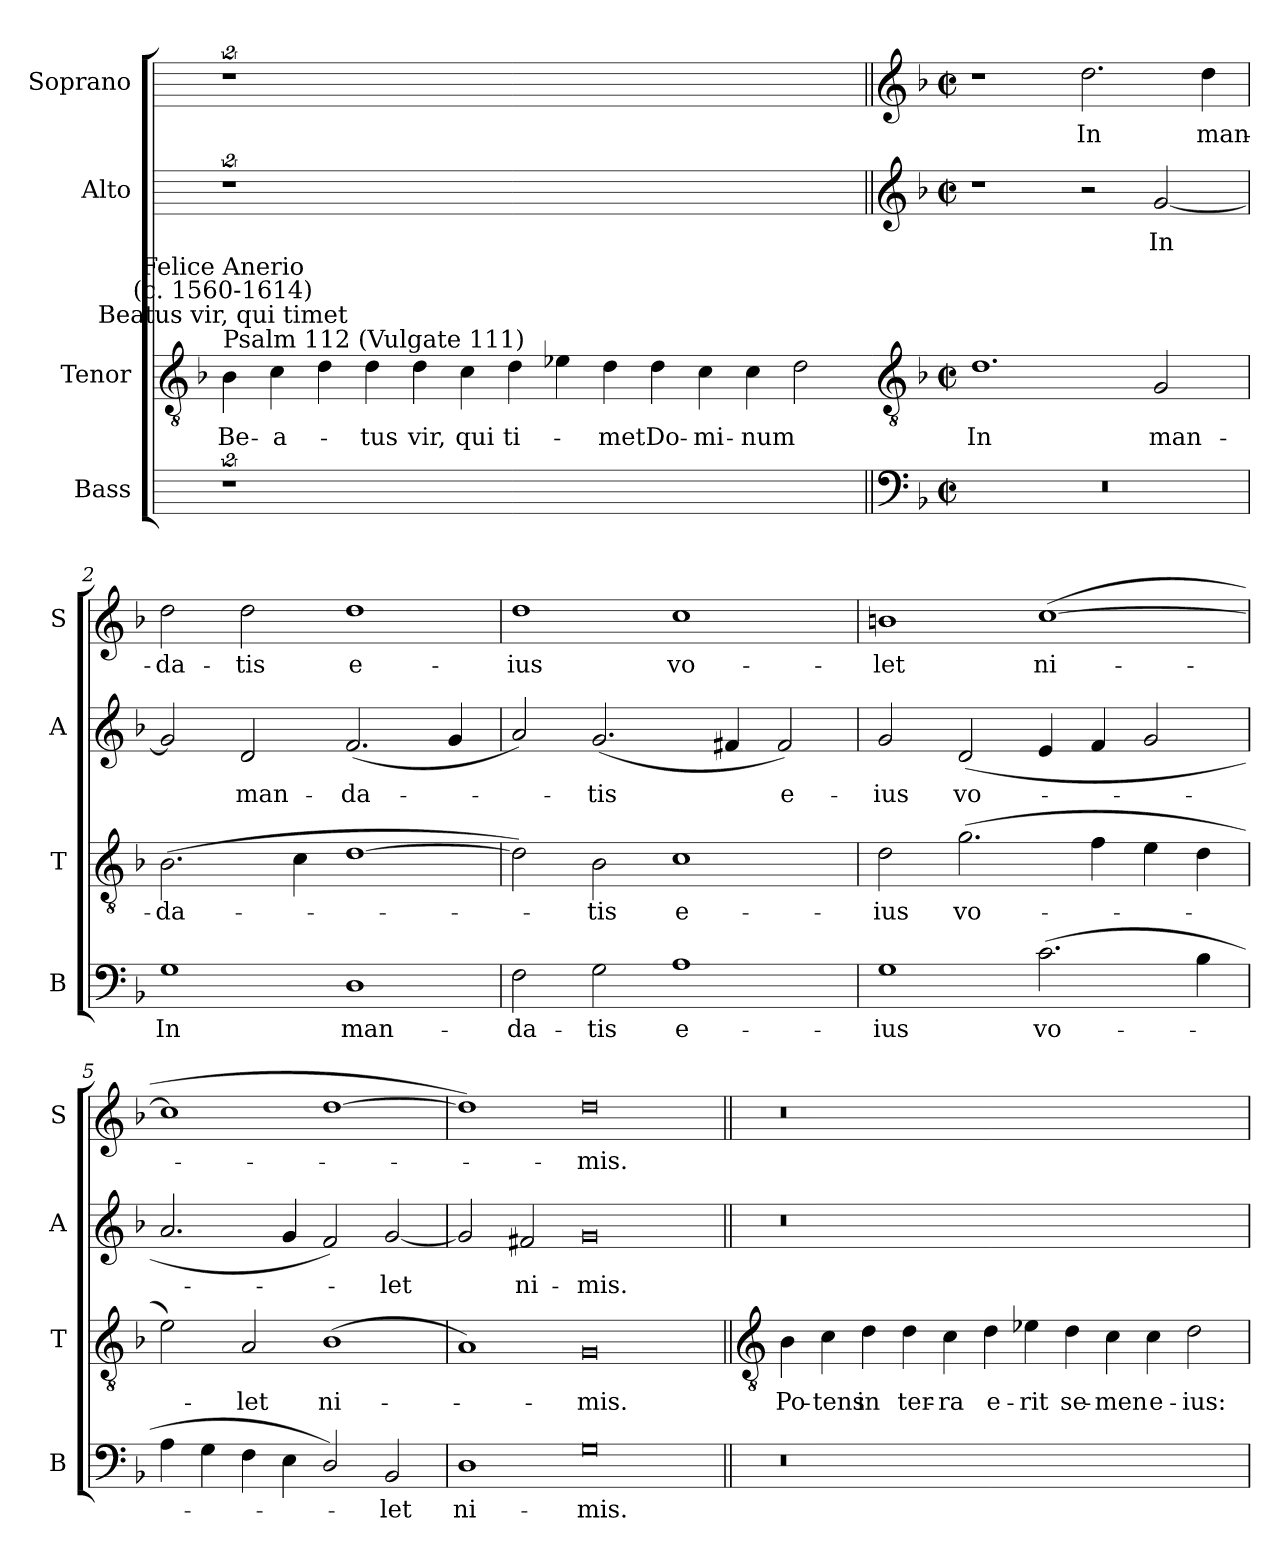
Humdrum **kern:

**kern	**text	**kern	**text	**kern	**text	**kern	**text
*part4	*part4	*part3	*part3	*part2	*part2	*part1	*part1
*staff4	*staff4	*staff3	*staff3	*staff2	*staff2	*staff1	*staff1
*I"Bass	*	*I"Tenor	*	*I"Alto	*	*I"Soprano	*
*I'B	*	*I'T	*	*I'A	*	*I'S	*
*	*	*clefGv2	*	*	*	*	*
*	*	*k[b-]	*	*	*	*	*
*	*	*F:	*	*	*	*	*
=	=	=	=	=	=	=	=
!	!	!LO:TX:a:t=Psalm 112 (Vulgate 111)	!	!	!	!	!
!	!	!LO:TX:a:cj:t=Beatus vir, qui timet	!	!	!	!	!
!	!	!LO:TX:a:cj:t=Felice Anerio\n(c. 1560-1614)	!	!	!	!	!
!	!	!	!LO:LY:b	!	!	!	!
2%7r	.	4B-	Be-	2%7r	.	2%7r	.
!	!	!	!LO:LY:b	!	!	!	!
.	.	4c	-a-	.	.	.	.
.	.	4d	.	.	.	.	.
!	!	!	!LO:LY:b	!	!	!	!
.	.	4d	tus	.	.	.	.
!	!	!	!LO:LY:b	!	!	!	!
.	.	4d	vir,	.	.	.	.
!	!	!	!LO:LY:b	!	!	!	!
.	.	4c	qui	.	.	.	.
!	!	!	!LO:LY:b	!	!	!	!
.	.	4d	ti-	.	.	.	.
.	.	4e-X	.	.	.	.	.
!	!	!	!LO:LY:b	!	!	!	!
.	.	4d	met	.	.	.	.
!	!	!	!LO:LY:b	!	!	!	!
.	.	4d	Do-	.	.	.	.
!	!	!	!LO:LY:b	!	!	!	!
.	.	4c	-mi-	.	.	.	.
!	!	!	!LO:LY:b	!	!	!	!
.	.	4c	-num	.	.	.	.
.	.	2d	.	.	.	.	.
!!LO:LB:g=z
=1||	=1||	=1-	=1||	=1||	=1||	=1||	=1||
*clefF4	*	*clefGv2	*	*clefG2	*	*clefG2	*
*k[b-]	*	*	*	*k[b-]	*	*k[b-]	*
*F:	*	*	*	*F:	*	*F:	*
*M4/2	*	*M4/2	*	*M4/2	*	*M4/2	*
*met(c|)	*	*met(c|)	*	*met(c|)	*	*met(c|)	*
!	!	!	!LO:LY:b	!	!	!	!
0r	.	1.d	In	1r	.	1r	.
!	!	!	!	!	!	!	!LO:LY:b
.	.	.	.	2r	.	2.dd	In
!	!	!	!LO:LY:b	!	!LO:LY:b	!	!
.	.	2G	man-	[2g	In	.	.
!	!	!	!	!	!	!	!LO:LY:b
.	.	.	.	.	.	4dd	man-
=2	=2	=2	=2	=2	=2	=2	=2
!	!LO:LY:b	!	!LO:LY:b	!	!	!	!LO:LY:b
1G	In	(>2.B-	-da-	2g]	.	2dd	-da-
!	!	!	!	!	!LO:LY:b	!	!LO:LY:b
.	.	.	.	2d	man-	2dd	-tis
.	.	4c	.	.	.	.	.
!	!LO:LY:b	!	!	!	!LO:LY:b	!	!LO:LY:b
1D	man-	[1d	.	(<2.f	-da-	1dd	e-
.	.	.	.	4g	.	.	.
=3	=3	=3	=3	=3	=3	=3	=3
!	!LO:LY:b	!	!	!	!	!	!LO:LY:b
2F	-da-	2d])	.	2a)	.	1dd	-ius
!	!LO:LY:b	!	!LO:LY:b	!	!LO:LY:b	!	!
2G	-tis	2B-	tis	(<2.g	tis	.	.
!	!LO:LY:b	!	!LO:LY:b	!	!	!	!LO:LY:b
1A	e-	1c	e-	.	.	1cc	vo-
.	.	.	.	4f#X	.	.	.
!	!	!	!	!	!LO:LY:b	!	!
.	.	.	.	2f#)	e-	.	.
=4	=4	=4	=4	=4	=4	=4	=4
!	!LO:LY:b	!	!LO:LY:b	!	!LO:LY:b	!	!LO:LY:b
1G	-ius	2d	-ius	2g	-ius	1bn	-let
!	!	!	!LO:LY:b	!	!LO:LY:b	!	!
.	.	(>2.g	vo-	(<2d	vo-	.	.
!	!LO:LY:b	!	!	!	!	!	!LO:LY:b
(>2.c	vo-	.	.	4e	.	(>[1cc	ni-
.	.	4f	.	4f	.	.	.
.	.	4e	.	2g	.	.	.
4B-	.	4d	.	.	.	.	.
=5	=5	=5	=5	=5	=5	=5	=5
4A	.	2e)	.	2.a	.	1cc]	.
4G	.	.	.	.	.	.	.
!	!	!	!LO:LY:b	!	!	!	!
4F	.	2A	let	.	.	.	.
4E	.	.	.	4g	.	.	.
!	!	!	!LO:LY:b	!	!	!	!
2D/)	.	(<1B-	ni-	2f)	.	[1dd	.
!	!LO:LY:b	!	!	!	!LO:LY:b	!	!
2BB-	let	.	.	[2g	let	.	.
=6	=6	=6	=6	=6	=6	=6	=6
!	!LO:LY:b	!	!	!	!	!	!
1D	ni-	1A)	.	2g]	.	1dd])	.
!	!	!	!	!	!LO:LY:b	!	!
.	.	.	.	2f#X	ni-	.	.
!	!LO:LY:b	!	!LO:LY:b	!	!LO:LY:b	!	!LO:LY:b
0G	-mis.	0G	mis.	0g	-mis.	0dd	mis.
!!LO:LB:g=z
=7||	=7||	=7||	=7||	=7||	=7||	=7||	=7||
*	*	*clefGv2	*	*	*	*	*
!	!	!	!LO:LY:b	!	!	!	!
0.r	.	4B-	Po-	0.r	.	0.r	.
!	!	!	!LO:LY:b	!	!	!	!
.	.	4c	-tens	.	.	.	.
!	!	!	!LO:LY:b	!	!	!	!
.	.	4d	in	.	.	.	.
!	!	!	!LO:LY:b	!	!	!	!
.	.	4d	ter-	.	.	.	.
!	!	!	!LO:LY:b	!	!	!	!
.	.	4c	-ra	.	.	.	.
!	!	!	!LO:LY:b	!	!	!	!
.	.	4d	e-	.	.	.	.
!	!	!	!LO:LY:b	!	!	!	!
.	.	4e-X	-rit	.	.	.	.
!	!	!	!LO:LY:b	!	!	!	!
.	.	4d	se-	.	.	.	.
!	!	!	!LO:LY:b	!	!	!	!
.	.	4c	-men	.	.	.	.
!	!	!	!LO:LY:b	!	!	!	!
.	.	4c	e-	.	.	.	.
!	!	!	!LO:LY:b	!	!	!	!
.	.	2d	-ius:	.	.	.	.
=	=	=	=	=	=	=	=
*-	*-	*-	*-	*-	*-	*-	*-
